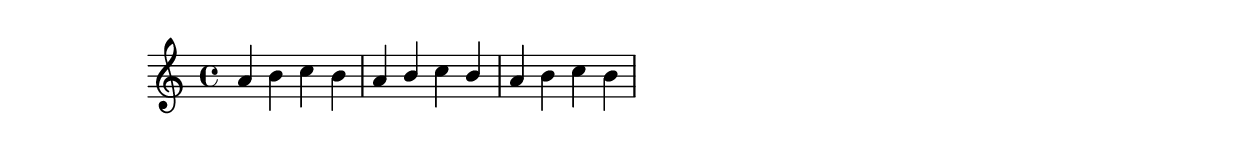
%% Do not edit this file; it is auto-generated from LSR http://lsr.dsi.unimi.it
%% This file is in the public domain.
\version "2.11.46"

\header {
  lsrtags = "editorial-annotations"

  texidoc = "
The default direction of stems on the center line of the staff is set
by the @code{Stem} property @code{neutral-direction}.

"
  doctitle = "Default direction of stems on the center line of the staff"
} % begin verbatim
\relative c'' {
  a4 b c b
  \override Stem #'neutral-direction = #up
  a4 b c b
  \override Stem #'neutral-direction = #down
  a4 b c b
}
